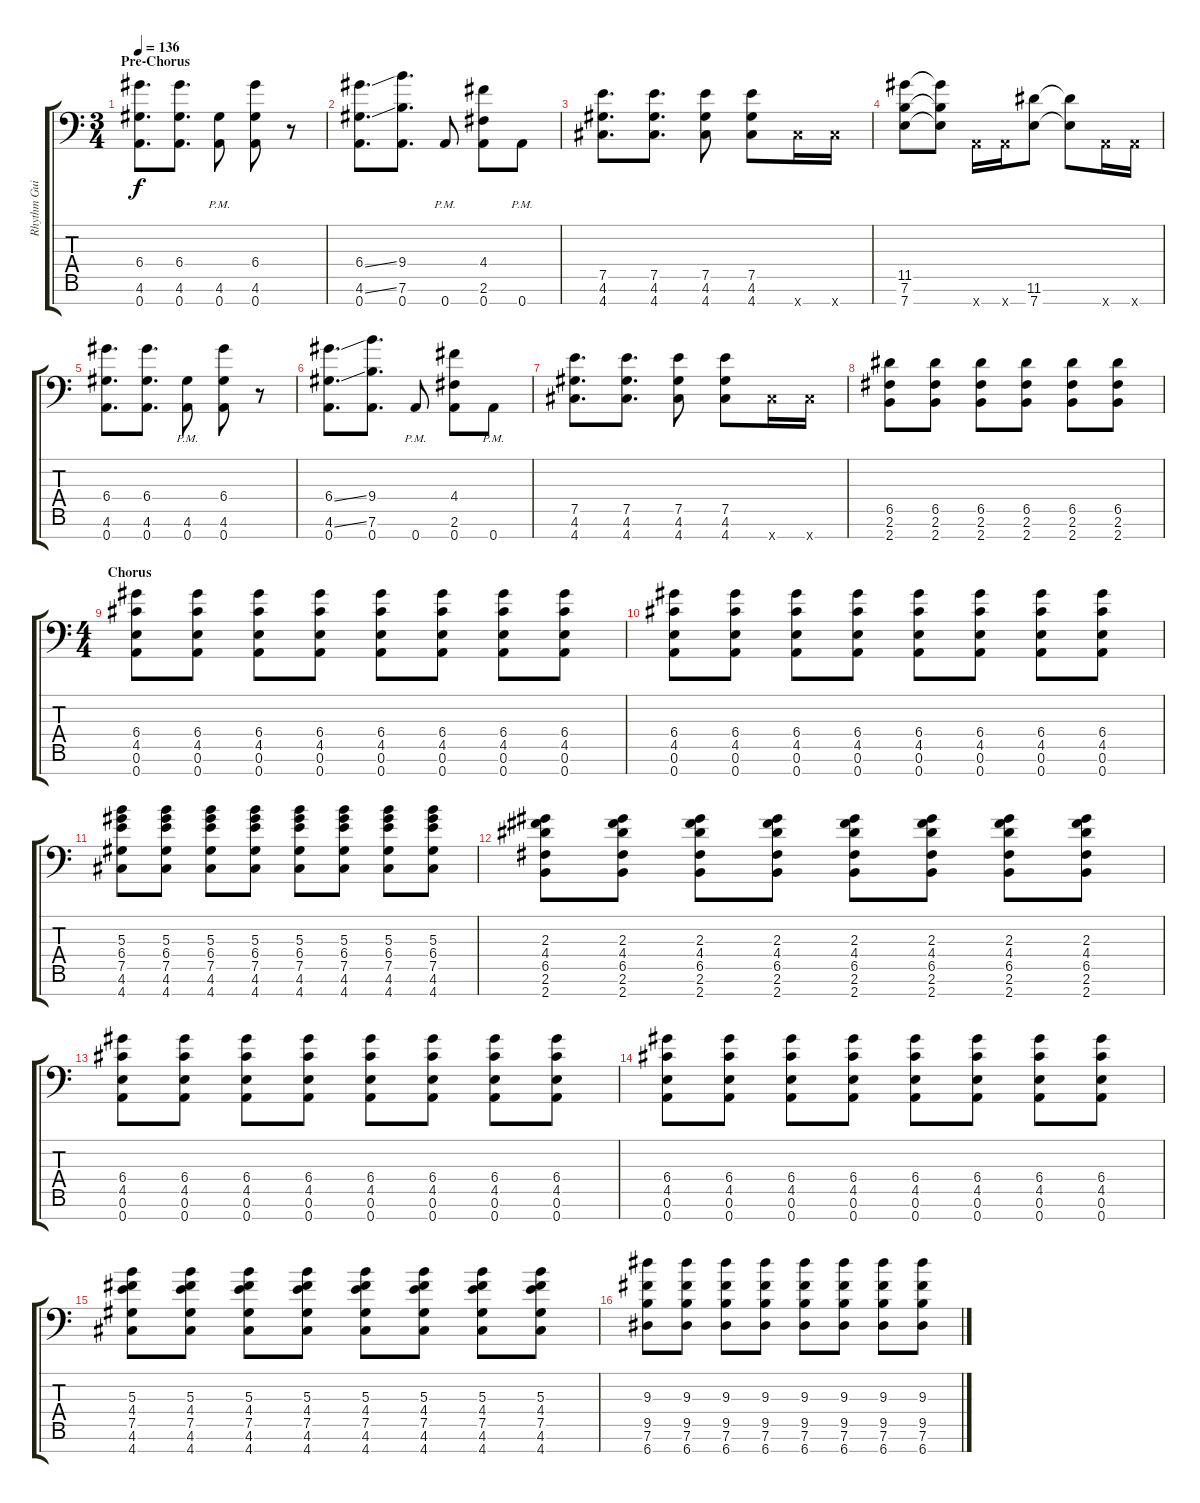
\track ("Rhythm Guitar 1" "Rhythm Gui") {instrument distortionguitar}
\staff {score tabs}
\tuning (E4 B3 Gb3 D3 A2 E2 A1) {hide}
\ts (3 4)
\section ("" "Pre-Chorus")
\tempo 136
\clef f4
\ks c
(6.4 4.6 0.7).8{d dy f} (6.4 4.6 0.7).8{d} (4.6{pm} 0.7{pm}).8 (6.4 4.6 0.7).8 r.8 |
(6.4{ss} 4.6{ss} 0.7).8{d} (9.4 7.6 0.7).8{d} 0.7{pm}.8 (4.4 2.6 0.7).8 0.7{pm}.8 |
(7.5 4.6 4.7).8{d} (7.5 4.6 4.7).8{d} (7.5 4.6 4.7).8 (7.5 4.6 4.7).8 4.7{x}.16 4.7{x}.16 |
(11.5 7.6 7.7).8 (11.5{t} 7.6{t} 7.7{t}).8 0.7{x}.16 0.7{x}.16 (11.6 7.7).8 (11.6{t} 7.7{t}).8 0.7{x}.16 0.7{x}.16 |
(6.4 4.6 0.7).8{d} (6.4 4.6 0.7).8{d} (4.6{pm} 0.7{pm}).8 (6.4 4.6 0.7).8 r.8 |
(6.4{ss} 4.6{ss} 0.7).8{d} (9.4 7.6 0.7).8{d} 0.7{pm}.8 (4.4 2.6 0.7).8 0.7{pm}.8 |
(7.5 4.6 4.7).8{d} (7.5 4.6 4.7).8{d} (7.5 4.6 4.7).8 (7.5 4.6 4.7).8 4.7{x}.16 4.7{x}.16 |
(6.5 2.6 2.7).8 (6.5 2.6 2.7).8 (6.5 2.6 2.7).8 (6.5 2.6 2.7).8 (6.5 2.6 2.7).8 (6.5 2.6 2.7).8 |
\ts (4 4)
\section ("" "Chorus")
(6.4 4.5 0.6 0.7).8 (6.4 4.5 0.6 0.7).8 (6.4 4.5 0.6 0.7).8 (6.4 4.5 0.6 0.7).8 (6.4 4.5 0.6 0.7).8 (6.4 4.5 0.6 0.7).8 (6.4 4.5 0.6 0.7).8 (6.4 4.5 0.6 0.7).8 |
(6.4 4.5 0.6 0.7).8 (6.4 4.5 0.6 0.7).8 (6.4 4.5 0.6 0.7).8 (6.4 4.5 0.6 0.7).8 (6.4 4.5 0.6 0.7).8 (6.4 4.5 0.6 0.7).8 (6.4 4.5 0.6 0.7).8 (6.4 4.5 0.6 0.7).8 |
(5.3 6.4 7.5 4.6 4.7).8 (5.3 6.4 7.5 4.6 4.7).8 (5.3 6.4 7.5 4.6 4.7).8 (5.3 6.4 7.5 4.6 4.7).8 (5.3 6.4 7.5 4.6 4.7).8 (5.3 6.4 7.5 4.6 4.7).8 (5.3 6.4 7.5 4.6 4.7).8 (5.3 6.4 7.5 4.6 4.7).8 |
(2.3 4.4 6.5 2.6 2.7).8 (2.3 4.4 6.5 2.6 2.7).8 (2.3 4.4 6.5 2.6 2.7).8 (2.3 4.4 6.5 2.6 2.7).8 (2.3 4.4 6.5 2.6 2.7).8 (2.3 4.4 6.5 2.6 2.7).8 (2.3 4.4 6.5 2.6 2.7).8 (2.3 4.4 6.5 2.6 2.7).8 |
(6.4 4.5 0.6 0.7).8 (6.4 4.5 0.6 0.7).8 (6.4 4.5 0.6 0.7).8 (6.4 4.5 0.6 0.7).8 (6.4 4.5 0.6 0.7).8 (6.4 4.5 0.6 0.7).8 (6.4 4.5 0.6 0.7).8 (6.4 4.5 0.6 0.7).8 |
(6.4 4.5 0.6 0.7).8 (6.4 4.5 0.6 0.7).8 (6.4 4.5 0.6 0.7).8 (6.4 4.5 0.6 0.7).8 (6.4 4.5 0.6 0.7).8 (6.4 4.5 0.6 0.7).8 (6.4 4.5 0.6 0.7).8 (6.4 4.5 0.6 0.7).8 |
(5.3 4.4 7.5 4.6 4.7).8 (5.3 4.4 7.5 4.6 4.7).8 (5.3 4.4 7.5 4.6 4.7).8 (5.3 4.4 7.5 4.6 4.7).8 (5.3 4.4 7.5 4.6 4.7).8 (5.3 4.4 7.5 4.6 4.7).8 (5.3 4.4 7.5 4.6 4.7).8 (5.3 4.4 7.5 4.6 4.7).8 |
(9.3 9.5 7.6 6.7).8 (9.3 9.5 7.6 6.7).8 (9.3 9.5 7.6 6.7).8 (9.3 9.5 7.6 6.7).8 (9.3 9.5 7.6 6.7).8 (9.3 9.5 7.6 6.7).8 (9.3 9.5 7.6 6.7).8 (9.3 9.5 7.6 6.7).8
